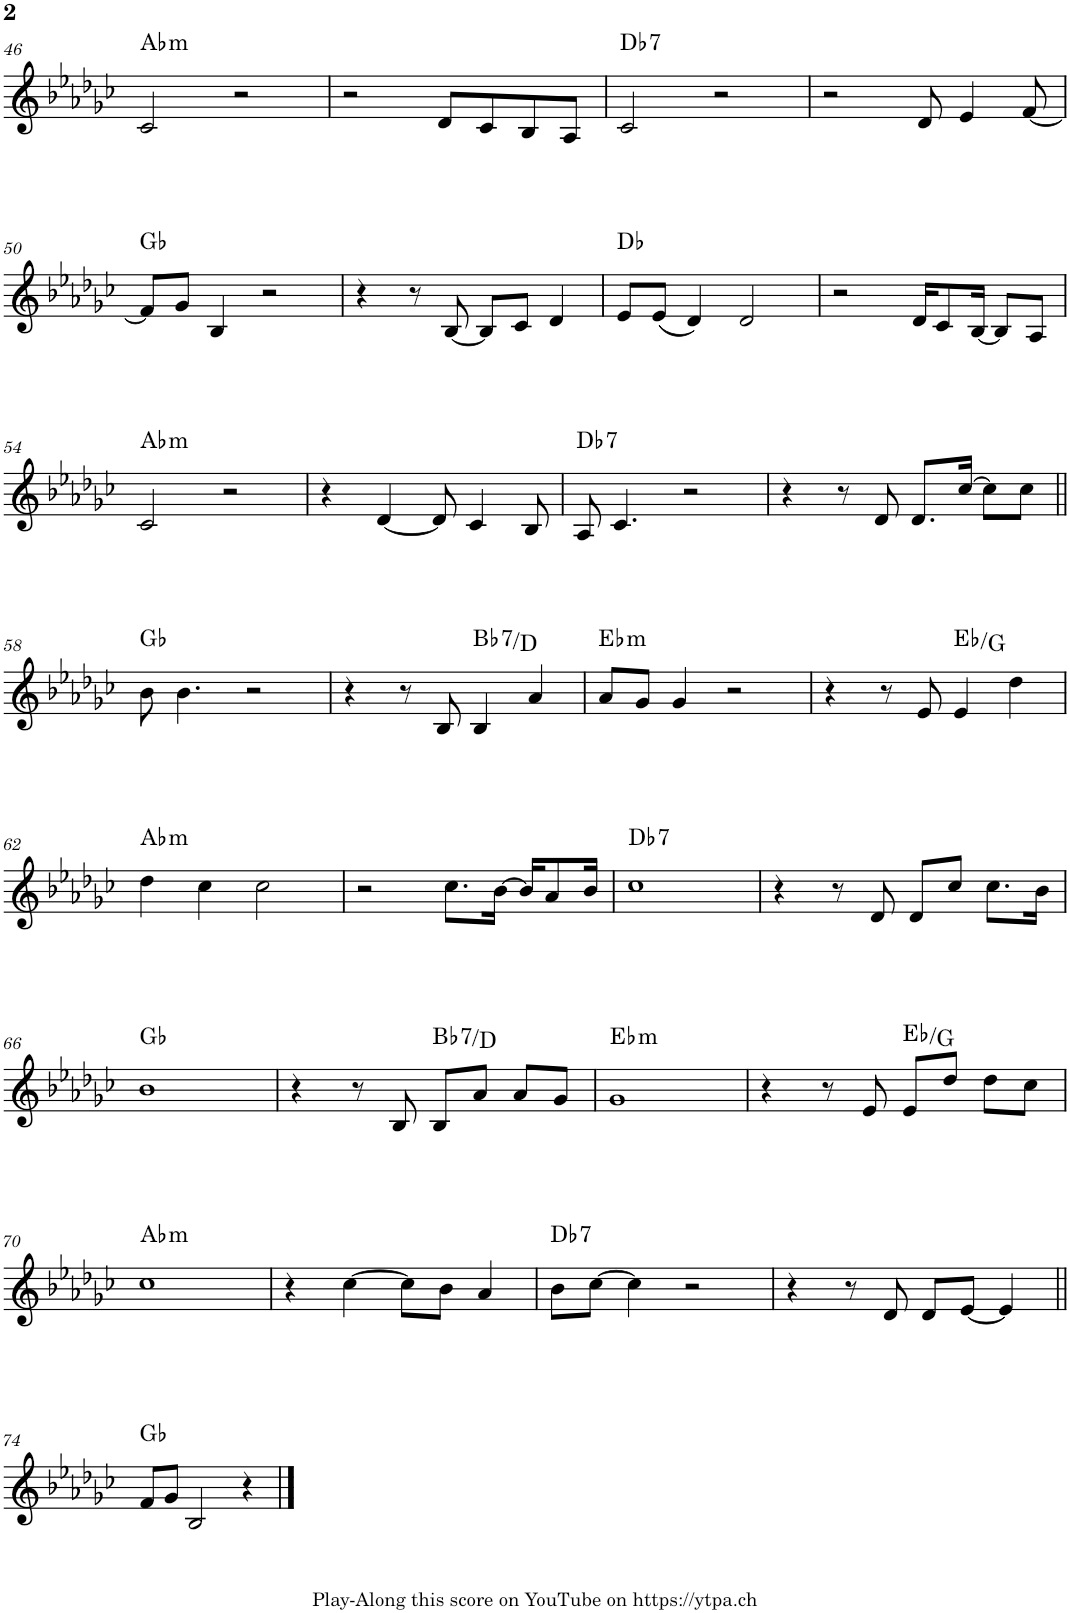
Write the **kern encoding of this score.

**kern	**harte
*part1	*part1
*staff1	*
*I"Piano	*
*I'Pno.	*
!!LO:PB:g=z
*clefG2	*
*k[b-e-a-d-g-c-]	*
*M4/4	*
=46	=46
!	!LO:H:kt=m
2c-/	Ab:min
2r	.
=47	=47
2r	.
8d-/L	.
8c-/	.
8B-/	.
8A-/J	.
=48	=48
!	!LO:H:kt=7
2c-/	Db:7
2r	.
=49	=49
2r	.
8d-/	.
4e-/	.
[8f/	.
!!LO:LB:g=z
=50	=50
8f/L]	Gb:maj
8g-/J	.
4B-/	.
2r	.
=51	=51
4r	.
8r	.
[8B-/	.
8B-/L]	.
8c-/J	.
4d-/	.
=52	=52
8e-/L	Db:maj
(8e-/J	.
4d-/)	.
2d-/	.
=53	=53
2r	.
16d-/KL	.
8c-/	.
[16B-/Jk	.
8B-/L]	.
8A-/J	.
!!LO:LB:g=z
=54	=54
!	!LO:H:kt=m
2c-/	Ab:min
2r	.
=55	=55
4r	.
[4d-/	.
8d-/]	.
4c-/	.
8B-/	.
=56	=56
!	!LO:H:kt=7
8A-/	Db:7
4.c-/	.
2r	.
=57	=57
4r	.
8r	.
8d-/	.
8.d-/L	.
[16cc-/Jk	.
8cc-\L]	.
8cc-\J	.
!!LO:LB:g=z
=58||	=58||
8b-\	Gb:maj
4.b-\	.
2r	.
=59	=59
4r	.
8r	.
8B-/	.
!	!LO:H:kt=7
4B-/	Bb:7/3
4a-/	.
=60	=60
!	!LO:H:kt=m
8a-/L	Eb:min
8g-/J	.
4g-/	.
2r	.
=61	=61
4r	.
8r	.
8e-/	.
4e-/	Eb:maj/3
4dd-\	.
!!LO:LB:g=z
=62	=62
!	!LO:H:kt=m
4dd-\	Ab:min
4cc-\	.
2cc-\	.
=63	=63
2r	.
8.cc-\L	.
[16b-\Jk	.
16b-/KL]	.
8a-/	.
16b-/Jk	.
=64	=64
!	!LO:H:kt=7
1cc-	Db:7
=65	=65
4r	.
8r	.
8d-/	.
8d-/L	.
8cc-/J	.
8.cc-\L	.
16b-\Jk	.
!!LO:LB:g=z
=66	=66
1b-	Gb:maj
=67	=67
4r	.
8r	.
8B-/	.
!	!LO:H:kt=7
8B-/L	Bb:7/3
8a-/J	.
8a-/L	.
8g-/J	.
=68	=68
!	!LO:H:kt=m
1g-	Eb:min
=69	=69
4r	.
8r	.
8e-/	.
8e-/L	Eb:maj/3
8dd-/J	.
8dd-\L	.
8cc-\J	.
!!LO:LB:g=z
=70	=70
!	!LO:H:kt=m
1cc-	Ab:min
=71	=71
4r	.
[4cc-\	.
8cc-\L]	.
8b-\J	.
4a-/	.
=72	=72
!	!LO:H:kt=7
8b-\L	Db:7
[8cc-\J	.
4cc-\]	.
2r	.
=73	=73
4r	.
8r	.
8d-/	.
8d-/L	.
[8e-/J	.
4e-/]	.
!!LO:LB:g=z
=74||	=74||
8f/L	Gb:maj
8g-/J	.
2B-/	.
4r	.
==	==
*-	*-
